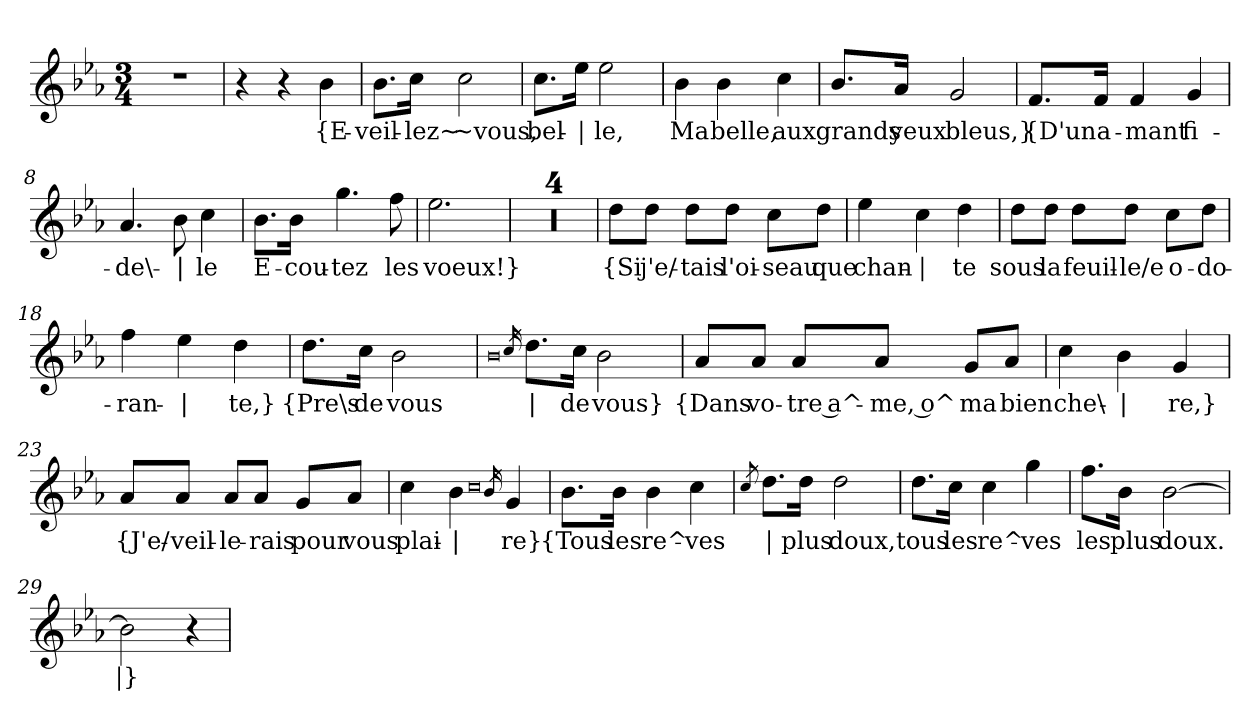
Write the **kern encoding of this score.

**kern	**text
*part1	*part1
*staff1	*staff1
*clefG2	*
*k[b-e-a-]	*
*M3/4	*
=1	=1
2.r	.
=2	=2
4r	.
4r	.
!	!LO:LY:b
4b-\	{E-
=3	=3
!	!LO:LY:b
8.b-\L	-veil-
!	!LO:LY:b
16cc\Jk	-lez~
!	!LO:LY:b
2cc\	~vous,
=4	=4
!	!LO:LY:b
8.cc\L	bel-
!	!LO:LY:b
16ee-\Jk	|
!	!LO:LY:b
2ee-\	-le,
=5	=5
!	!LO:LY:b
4b-\	Ma
!	!LO:LY:b
4b-\	belle,
!	!LO:LY:b
4cc\	aux
=6	=6
!	!LO:LY:b
8.b-/L	grands
!	!LO:LY:b
16a-/Jk	yeux
!	!LO:LY:b
2g/	bleus,}
=7	=7
!	!LO:LY:b
8.f/L	{D'un
!	!LO:LY:b
16f/Jk	a-
!	!LO:LY:b
4f/	-mant
!	!LO:LY:b
4g/	fi-
!!LO:LB:g=z
=8	=8
!	!LO:LY:b
4.a-/	-de\-
!	!LO:LY:b
8b-\	|
!	!LO:LY:b
4cc\	-le
=9	=9
!	!LO:LY:b
8.b-\L	E-
!	!LO:LY:b
16b-\Jk	-cou-
!	!LO:LY:b
4.gg\	-tez
!	!LO:LY:b
8ff\	les
=10	=10
!	!LO:LY:b
2.ee-\	voeux!}
=11	=11
2.r	.
=12	=12
2.r	.
=13	=13
2.r	.
=14	=14
2.r	.
=15	=15
!	!LO:LY:b
8dd\L	{Si
!	!LO:LY:b
8dd\J	j'e/-
!	!LO:LY:b
8dd\L	-tais
!	!LO:LY:b
8dd\J	l'oi-
!	!LO:LY:b
8cc\L	-seau
!	!LO:LY:b
8dd\J	que
=16	=16
!	!LO:LY:b
4ee-\	chan-
!	!LO:LY:b
4cc\	|
!	!LO:LY:b
4dd\	-te
!!LO:LB:g=z
=17	=17
!	!LO:LY:b
8dd\L	sous
!	!LO:LY:b
8dd\J	la
!	!LO:LY:b
8dd\L	feuil-
!	!LO:LY:b
8dd\J	-le/e
!	!LO:LY:b
8cc\L	o-
!	!LO:LY:b
8dd\J	-do-
=18	=18
!	!LO:LY:b
4ff\	-ran-
!	!LO:LY:b
4ee-\	|
!	!LO:LY:b
4dd\	-te,}
=19	=19
!	!LO:LY:b
8.dd\L	{Pre\s
!	!LO:LY:b
16cc\Jk	de
!	!LO:LY:b
2b-\	vous
=20	=20
0qb-	.
16qcc/	.
!	!LO:LY:b
8.dd\L	|
!	!LO:LY:b
16cc\Jk	de
!	!LO:LY:b
2b-\	vous}
!!LO:LB:g=z
=21	=21
!	!LO:LY:b
8a-/L	{Dans
!	!LO:LY:b
8a-/J	vo-
!	!LO:LY:b
8a-/L	-tre a^-
!	!LO:LY:b
8a-/J	-me, o^
!	!LO:LY:b
8g/L	ma
!	!LO:LY:b
8a-/J	bien
=22	=22
!	!LO:LY:b
4cc\	che\-
!	!LO:LY:b
4b-\	|
!	!LO:LY:b
4g/	-re,}
=23	=23
!	!LO:LY:b
8a-/L	{J'e/-
!	!LO:LY:b
8a-/J	-veil-
!	!LO:LY:b
8a-/L	-le-
!	!LO:LY:b
8a-/J	-rais
!	!LO:LY:b
8g/L	pour
!	!LO:LY:b
8a-/J	vous
=24	=24
!	!LO:LY:b
4cc\	plai-
!	!LO:LY:b
4b-\	|
0qcc	.
16qb-/	.
!	!LO:LY:b
4g/	-re}
!!LO:LB:g=z
=25	=25
!	!LO:LY:b
8.b-\L	{Tous
!	!LO:LY:b
16b-\Jk	les
!	!LO:LY:b
4b-\	re^-
!	!LO:LY:b
4cc\	-ves
=26	=26
8qcc/	.
!	!LO:LY:b
8.dd\L	|
!	!LO:LY:b
16dd\Jk	plus
!	!LO:LY:b
2dd\	doux,
=27	=27
!	!LO:LY:b
8.dd\L	tous
!	!LO:LY:b
16cc\Jk	les
!	!LO:LY:b
4cc\	re^-
!	!LO:LY:b
4gg\	-ves
=28	=28
!	!LO:LY:b
8.ff\L	les
!	!LO:LY:b
16b-\Jk	plus
!	!LO:LY:b
[2b-\	doux.
=29	=29
!	!LO:LY:b
2b-\]	|}
4r	.
=	=
*-	*-
